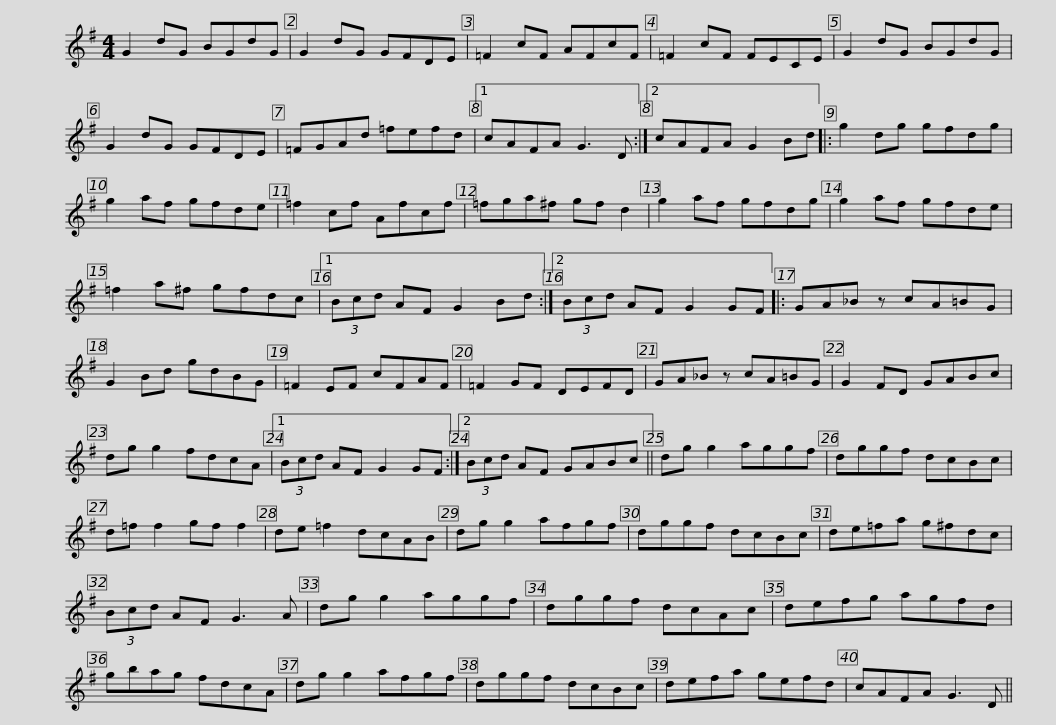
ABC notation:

X:1
L:1/8
M:4/4
I:linebreak $
K:G
V:1 treble
V:1
 G2 dG BGdG | G2 dG GFDE | =F2 cF AFcF | =F2 cF FECE | G2 dG BGdG | %5
 G2 dG GFDE |$ =FGAd =fefd |1 cAFA G3 D :|2 cAFA G2 Bd |: g2 dg gfdg | %10
 g2 af gfde | =f2 cf Afcf |$ =fga^f gf d2 | g2 af gfdg | g2 af gfde | %15
 =f2 a^f gfdc |1 (3Bcd AF G2 Bd :|2$ (3Bcd AF G2 GF |: GA_B z cA=BG | G2 Bd gdBG | %20
 =F2 EF cFAF | =F2 GF DEFD |$ GA_B z cA=BG | G2 FD GABc | dg g2 fdcA |1 %25
 (3Bcd AF G2 GF :|2 (3Bcd AF GABc ||$ dg g2 aggf | dggf dcBc | d=f f2 gf f2 | %30
 de =f2 dcAB | dg g2 afgf | dggf dcBc |$ de=fa g^fdc | (3Bcd AF G3 A | %35
 dg g2 aggf | dggf dcAc | defg agfd |$ gbag fdcA | dg g2 afgf | %40
 dggf dcBc | defa gefd | cAFA G3 D || %43
